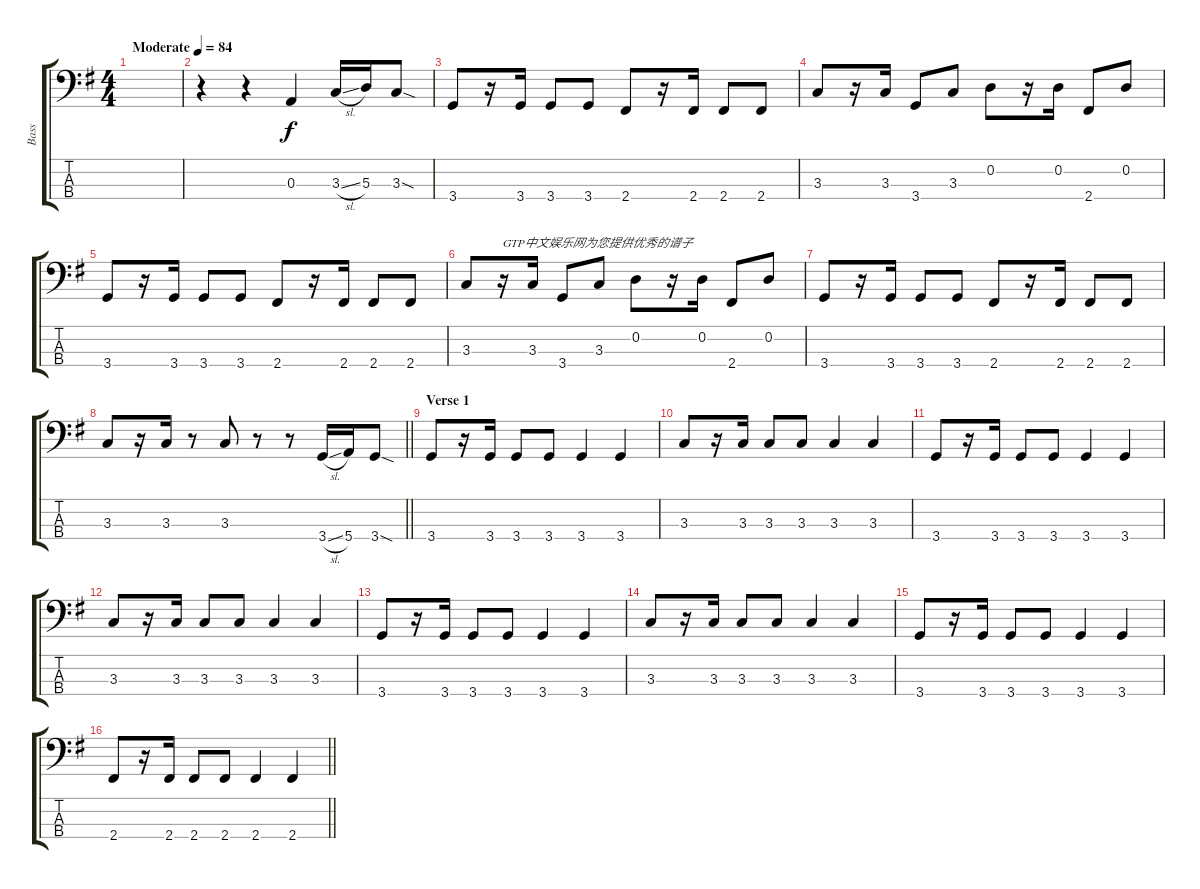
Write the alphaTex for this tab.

\track ("Bass" "Bass") {instrument electricbassfinger}
\staff {score tabs}
\tuning (G2 D2 A1 E1) {hide}
\ts (4 4)
\tempo (84 "Moderate")
\clef f4
\ks g
|
r.4 r.4 0.3.4 3.3{sl}.16 5.3.16 3.3{sod}.8 |
3.4.8 r.16 3.4.16 3.4.8 3.4.8 2.4.8 r.16 2.4.16 2.4.8 2.4.8 |
3.3.8 r.16 3.3.16 3.4.8 3.3.8 0.2.8 r.16 0.2.16 2.4.8 0.2.8 |
3.4.8 r.16 3.4.16 3.4.8 3.4.8 2.4.8 r.16 2.4.16 2.4.8 2.4.8 |
3.3.8 r.16{txt "GTP中文娱乐网为您提供优秀的谱子"} 3.3.16 3.4.8 3.3.8 0.2.8 r.16 0.2.16 2.4.8 0.2.8 |
3.4.8 r.16 3.4.16 3.4.8 3.4.8 2.4.8 r.16 2.4.16 2.4.8 2.4.8 |
\barLineRight lightlight
3.3.8 r.16 3.3.16 r.8 3.3.8 r.8 r.8 3.4{sl}.16 5.4.16 3.4{sod}.8 |
\section ("" "Verse 1")
3.4.8 r.16 3.4.16 3.4.8 3.4.8 3.4.4 3.4.4 |
3.3.8 r.16 3.3.16 3.3.8 3.3.8 3.3.4 3.3.4 |
3.4.8 r.16 3.4.16 3.4.8 3.4.8 3.4.4 3.4.4 |
3.3.8 r.16 3.3.16 3.3.8 3.3.8 3.3.4 3.3.4 |
3.4.8 r.16 3.4.16 3.4.8 3.4.8 3.4.4 3.4.4 |
3.3.8 r.16 3.3.16 3.3.8 3.3.8 3.3.4 3.3.4 |
3.4.8 r.16 3.4.16 3.4.8 3.4.8 3.4.4 3.4.4 |
\barLineRight lightlight
2.4.8 r.16 2.4.16 2.4.8 2.4.8 2.4.4 2.4.4
